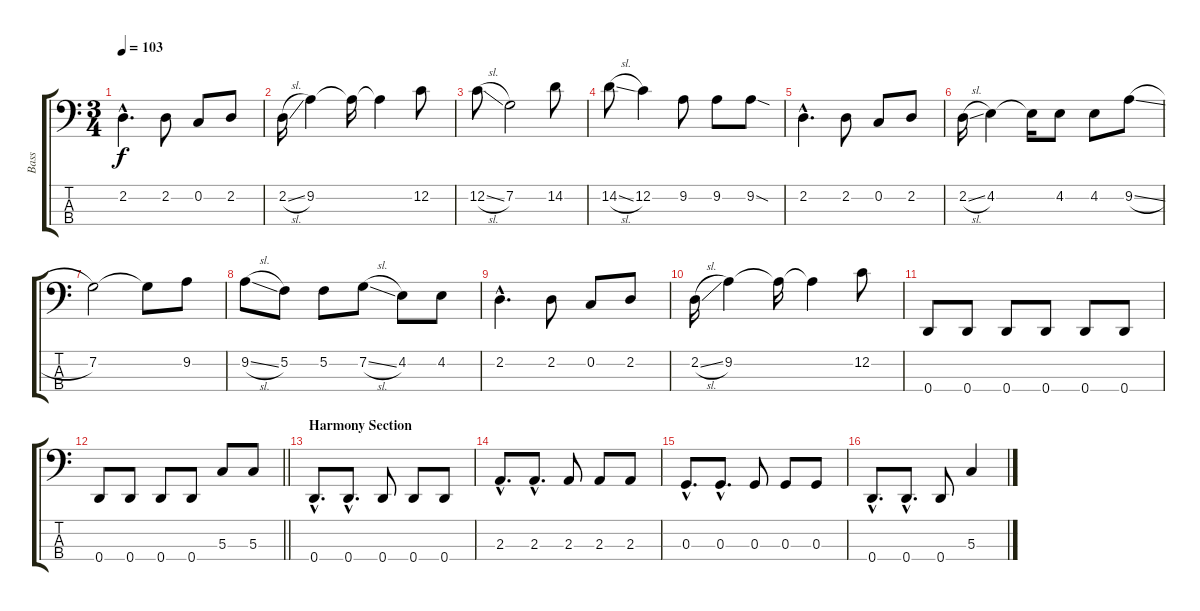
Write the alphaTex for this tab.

\track ("Bass" "Bass") {instrument electricbasspick}
\staff {score tabs}
\tuning (F2 C2 G1 D1) {hide}
\ts (3 4)
\tempo 103
\clef f4
\ks c
2.2{hac}.4{d dy f} 2.2.8 0.2.8 2.2.8 |
2.2{sl}.16 9.2.4 9.2{t}.16 9.2{t}.4 12.2.8 |
12.2{sl}.8 7.2.2 14.2.8 |
14.2{sl}.8 12.2.4 9.2.8 9.2.8 9.2{sod}.8 |
2.2{hac}.4{d volume 16 instrument electricbassfinger} 2.2.8 0.2.8 2.2.8 |
2.2{sl}.16 4.2.4 4.2{t}.16 4.2.8 4.2.8 9.2{sl}.8 |
7.2.2 7.2{t}.8 9.2.8 |
9.2{sl}.8 5.2.8 5.2.8 7.2{sl}.8 4.2.8 4.2.8 |
2.2{hac}.4{d} 2.2.8 0.2.8 2.2.8 |
2.2{sl}.16 9.2.4 9.2{t}.16 9.2{t}.4 12.2.8 |
0.4.8 0.4.8 0.4.8 0.4.8 0.4.8 0.4.8 |
\barLineRight lightlight
0.4.8 0.4.8 0.4.8 0.4.8 5.3.8 5.3.8 |
\section ("" "Harmony Section")
0.4{hac}.8{d} 0.4{hac}.8{d} 0.4.8 0.4.8 0.4.8 |
2.3{hac}.8{d} 2.3{hac}.8{d} 2.3.8 2.3.8 2.3.8 |
0.3{hac}.8{d} 0.3{hac}.8{d} 0.3.8 0.3.8 0.3.8 |
0.4{hac}.8{d} 0.4{hac}.8{d} 0.4.8 5.3.4
